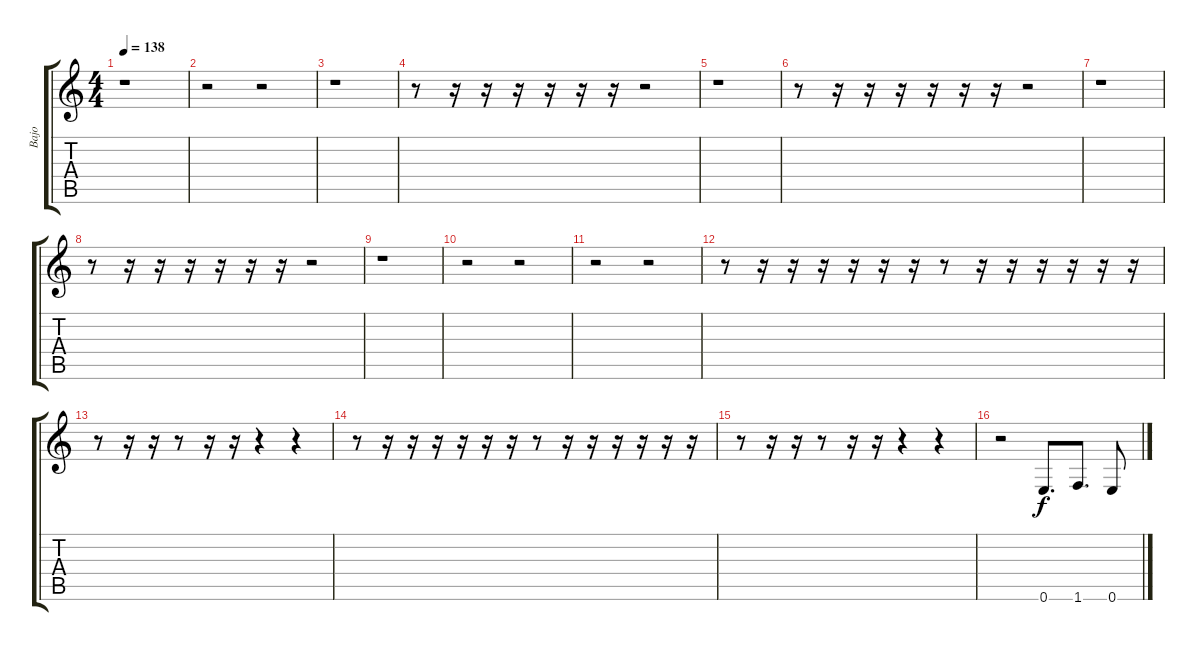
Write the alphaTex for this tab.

\track ("Bajo" "Bajo") {instrument electricbasspick}
\staff {score tabs}
\tuning (E4 B3 G3 D3 A2 E2) {hide}
\ts (4 4)
\tempo 138
\clef g2
\ks c
r.1{dy f} |
r.2 r.2 |
r.1 |
r.8 r.16 r.16 r.16 r.16 r.16 r.16 r.2 |
r.1 |
r.8 r.16 r.16 r.16 r.16 r.16 r.16 r.2 |
r.1 |
r.8 r.16 r.16 r.16 r.16 r.16 r.16 r.2 |
r.1 |
r.2 r.2 |
r.2 r.2 |
r.8 r.16 r.16 r.16 r.16 r.16 r.16 r.8 r.16 r.16 r.16 r.16 r.16 r.16 |
r.8 r.16 r.16 r.8 r.16 r.16 r.4 r.4 |
r.8 r.16 r.16 r.16 r.16 r.16 r.16 r.8 r.16 r.16 r.16 r.16 r.16 r.16 |
r.8 r.16 r.16 r.8 r.16 r.16 r.4 r.4 |
r.2 0.6.8{d} 1.6.8{d} 0.6.8
